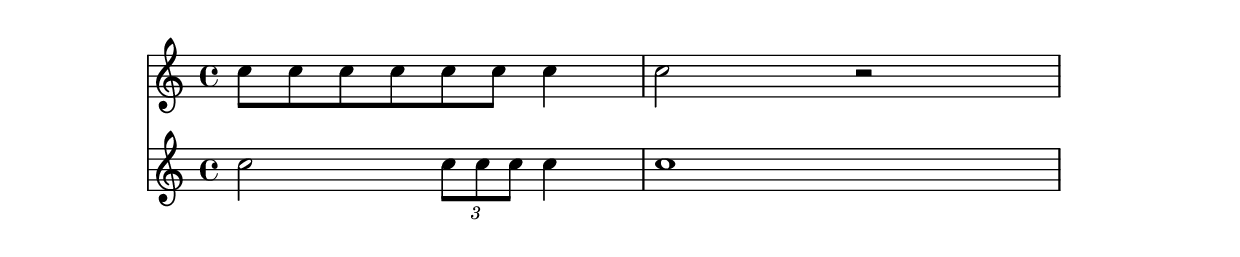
\header {

  texidoc = "Proportional notation can be created by setting
@code{proportionalNotationDuration}. Notes will be spaced proportional
to the distance for the given duration."

}

\version "2.10.0"

\paper { ragged-right = ##t }

\relative c''
<<
  \set Score.proportionalNotationDuration = #(ly:make-moment 1 16)
  \new Staff { c8[ c c c c c]  c4 c2 r2 }
  \new Staff { c2  \times 2/3 { c8 c c } c4 c1 }
>>

   
	 

  
